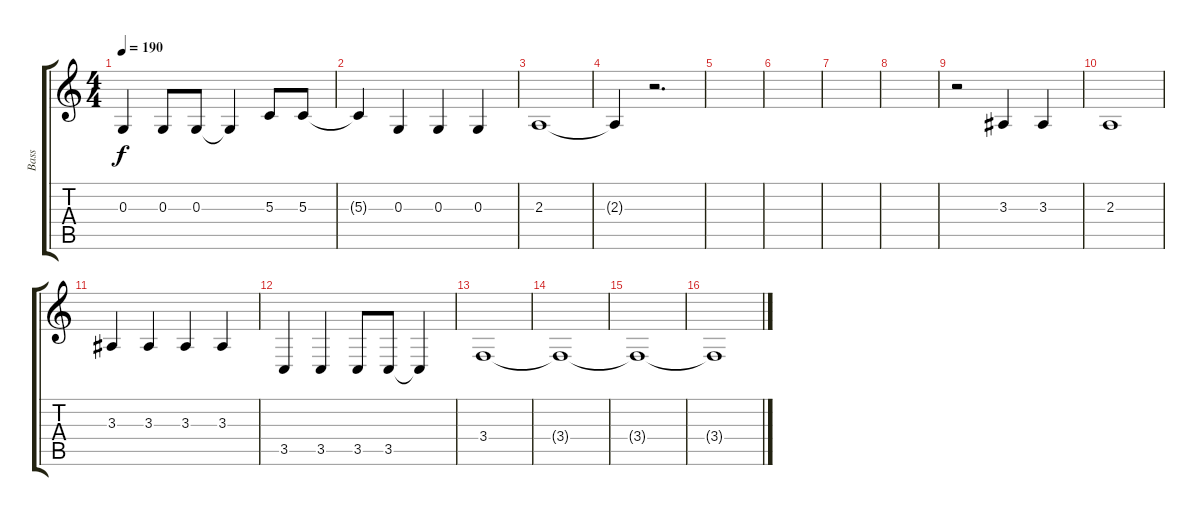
\track ("Bass" "Bass") {instrument voiceoohs}
\staff {score tabs}
\tuning (E4 B3 G3 D3 A2 E2) {hide}
\ts (4 4)
\tempo 190
\clef g2
\ks c
0.3.4{dy f} 0.3.8 0.3.8 0.3{t}.4 5.3.8 5.3.8 |
5.3{t}.4 0.3.4 0.3.4 0.3.4 |
2.3.1 |
2.3{t}.4 r.2{d} |
|
|
|
|
r.2 3.3.4 3.3.4 |
2.3.1 |
3.3.4 3.3.4 3.3.4 3.3.4 |
3.5.4 3.5.4 3.5.8 3.5.8 3.5{t}.4 |
3.4.1 |
3.4{t}.1 |
3.4{t}.1 |
3.4{t}.1
